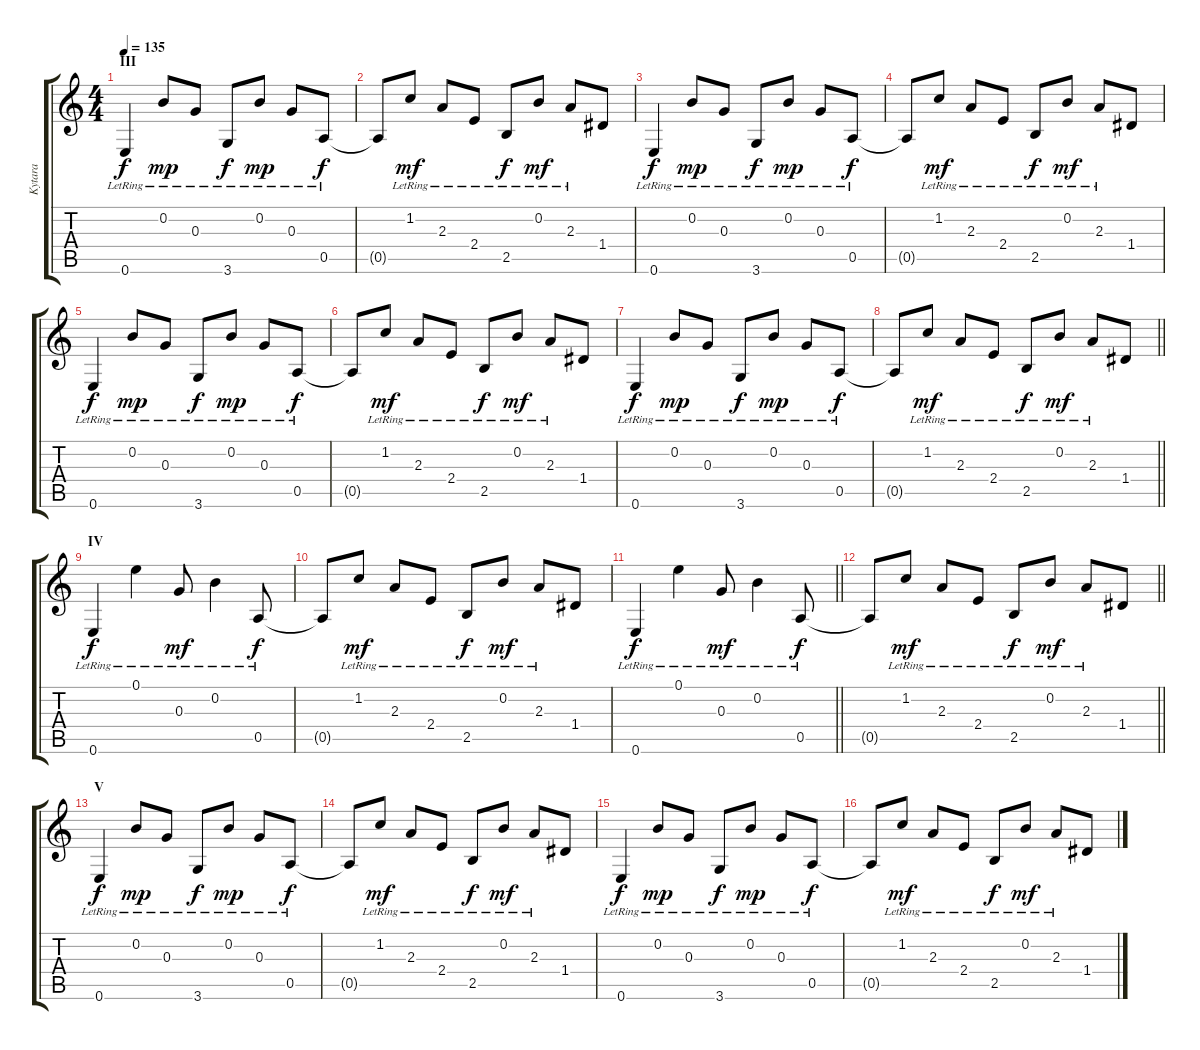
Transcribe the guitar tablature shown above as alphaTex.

\track ("Kytara" "Kytara") {instrument acousticguitarsteel}
\staff {score tabs}
\tuning (E4 B3 G3 D3 A2 E2) {hide}
\ts (4 4)
\section ("" "III")
\tempo 135
\clef g2
\ks c
0.6{lr}.4{dy f} 0.2{lr}.8{dy mp} 0.3{lr}.8 3.6{lr}.8{dy f} 0.2{lr}.8{dy mp} 0.3{lr}.8 0.5{lr}.8{dy f} |
0.5{t}.8 1.2{lr}.8{dy mf} 2.3{lr}.8 2.4{lr}.8 2.5{lr}.8{dy f} 0.2{lr}.8{dy mf} 2.3{lr}.8 1.4.8 |
0.6{lr}.4{dy f} 0.2{lr}.8{dy mp} 0.3{lr}.8 3.6{lr}.8{dy f} 0.2{lr}.8{dy mp} 0.3{lr}.8 0.5{lr}.8{dy f} |
0.5{t}.8 1.2{lr}.8{dy mf} 2.3{lr}.8 2.4{lr}.8 2.5{lr}.8{dy f} 0.2{lr}.8{dy mf} 2.3{lr}.8 1.4.8 |
0.6{lr}.4{dy f} 0.2{lr}.8{dy mp} 0.3{lr}.8 3.6{lr}.8{dy f} 0.2{lr}.8{dy mp} 0.3{lr}.8 0.5{lr}.8{dy f} |
0.5{t}.8 1.2{lr}.8{dy mf} 2.3{lr}.8 2.4{lr}.8 2.5{lr}.8{dy f} 0.2{lr}.8{dy mf} 2.3{lr}.8 1.4.8 |
0.6{lr}.4{dy f} 0.2{lr}.8{dy mp} 0.3{lr}.8 3.6{lr}.8{dy f} 0.2{lr}.8{dy mp} 0.3{lr}.8 0.5{lr}.8{dy f} |
\barLineRight lightlight
0.5{t}.8 1.2{lr}.8{dy mf} 2.3{lr}.8 2.4{lr}.8 2.5{lr}.8{dy f} 0.2{lr}.8{dy mf} 2.3{lr}.8 1.4.8 |
\section ("" "IV")
0.6{lr}.4{dy f} 0.1{lr}.4 0.3{lr}.8{dy mf} 0.2{lr}.4 0.5{lr}.8{dy f} |
0.5{t}.8 1.2{lr}.8{dy mf} 2.3{lr}.8 2.4{lr}.8 2.5{lr}.8{dy f} 0.2{lr}.8{dy mf} 2.3{lr}.8 1.4.8 |
\barLineRight lightlight
0.6{lr}.4{dy f} 0.1{lr}.4 0.3{lr}.8{dy mf} 0.2{lr}.4 0.5{lr}.8{dy f} |
\barLineRight lightlight
0.5{t}.8 1.2{lr}.8{dy mf} 2.3{lr}.8 2.4{lr}.8 2.5{lr}.8{dy f} 0.2{lr}.8{dy mf} 2.3{lr}.8 1.4.8 |
\section ("" "V")
0.6{lr}.4{dy f} 0.2{lr}.8{dy mp} 0.3{lr}.8 3.6{lr}.8{dy f} 0.2{lr}.8{dy mp} 0.3{lr}.8 0.5{lr}.8{dy f} |
0.5{t}.8 1.2{lr}.8{dy mf} 2.3{lr}.8 2.4{lr}.8 2.5{lr}.8{dy f} 0.2{lr}.8{dy mf} 2.3{lr}.8 1.4.8 |
0.6{lr}.4{dy f} 0.2{lr}.8{dy mp} 0.3{lr}.8 3.6{lr}.8{dy f} 0.2{lr}.8{dy mp} 0.3{lr}.8 0.5{lr}.8{dy f} |
0.5{t}.8 1.2{lr}.8{dy mf} 2.3{lr}.8 2.4{lr}.8 2.5{lr}.8{dy f} 0.2{lr}.8{dy mf} 2.3{lr}.8 1.4.8
